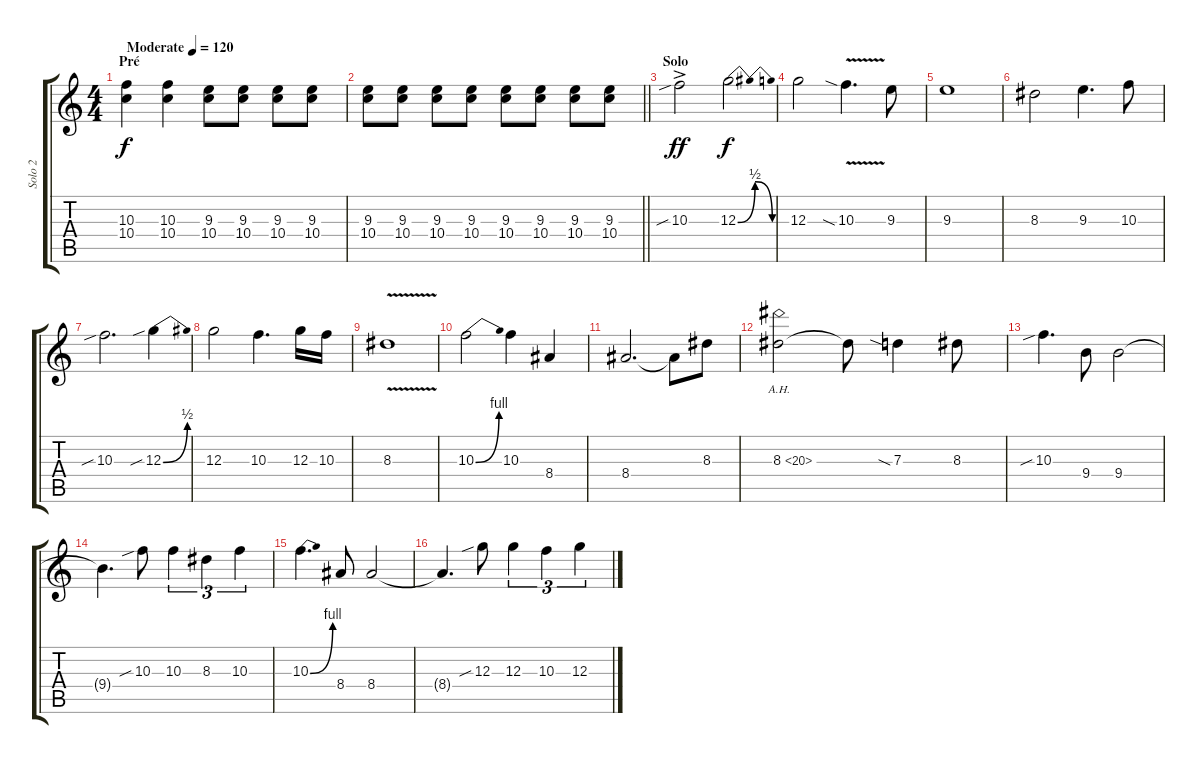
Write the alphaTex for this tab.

\track ("Solo 2" "Solo 2") {instrument distortionguitar}
\staff {score tabs}
\tuning (E4 B3 G3 D3 A2 E2) {hide}
\ts (4 4)
\section ("" "Pré")
\tempo (120 "Moderate")
\clef g2
\ks c
(10.3 10.4).4{dy f instrument distortionguitar} (10.3 10.4).4 (9.3 10.4).8 (9.3 10.4).8 (9.3 10.4).8 (9.3 10.4).8 |
\barLineRight lightlight
(9.3 10.4).8 (9.3 10.4).8 (9.3 10.4).8 (9.3 10.4).8 (9.3 10.4).8 (9.3 10.4).8 (9.3 10.4).8 (9.3 10.4).8 |
\section ("" "Solo")
10.3{sib ac}.2{dy ff} 12.3{be (bendrelease 0 0 15 2 45 2 60 0)}.2{dy f} |
12.3.2 10.3{v sia}.4{d} 9.3.8 |
9.3.1 |
8.3.2 9.3.4{d} 10.3.8 |
10.3{sib}.2{d} 12.3{be (bend 0 0 60 2) sib}.4 |
12.3.2 10.3.4{d} 12.3.16 10.3.16 |
8.3{v}.1 |
10.3{be (bend 0 0 60 4)}.2 10.3.4 8.4.4 |
8.4.2{d} 8.4{t}.8 8.3.8 |
8.3{ah 12}.2 8.3{t}.8 7.3{sia}.4 8.3.8 |
10.3{sib}.4{d} 9.4.8 9.4.2 |
9.4{t}.4{d} 10.3{sib}.8 10.3.4{tu (3 2)} 8.3.4{tu (3 2)} 10.3.4{tu (3 2)} |
10.3{be (bend 0 0 60 4)}.4{d} 8.4.8 8.4.2 |
8.4{t}.4{d} 12.3{sib}.8 12.3.4{tu (3 2)} 10.3.4{tu (3 2)} 12.3.4{tu (3 2)}
